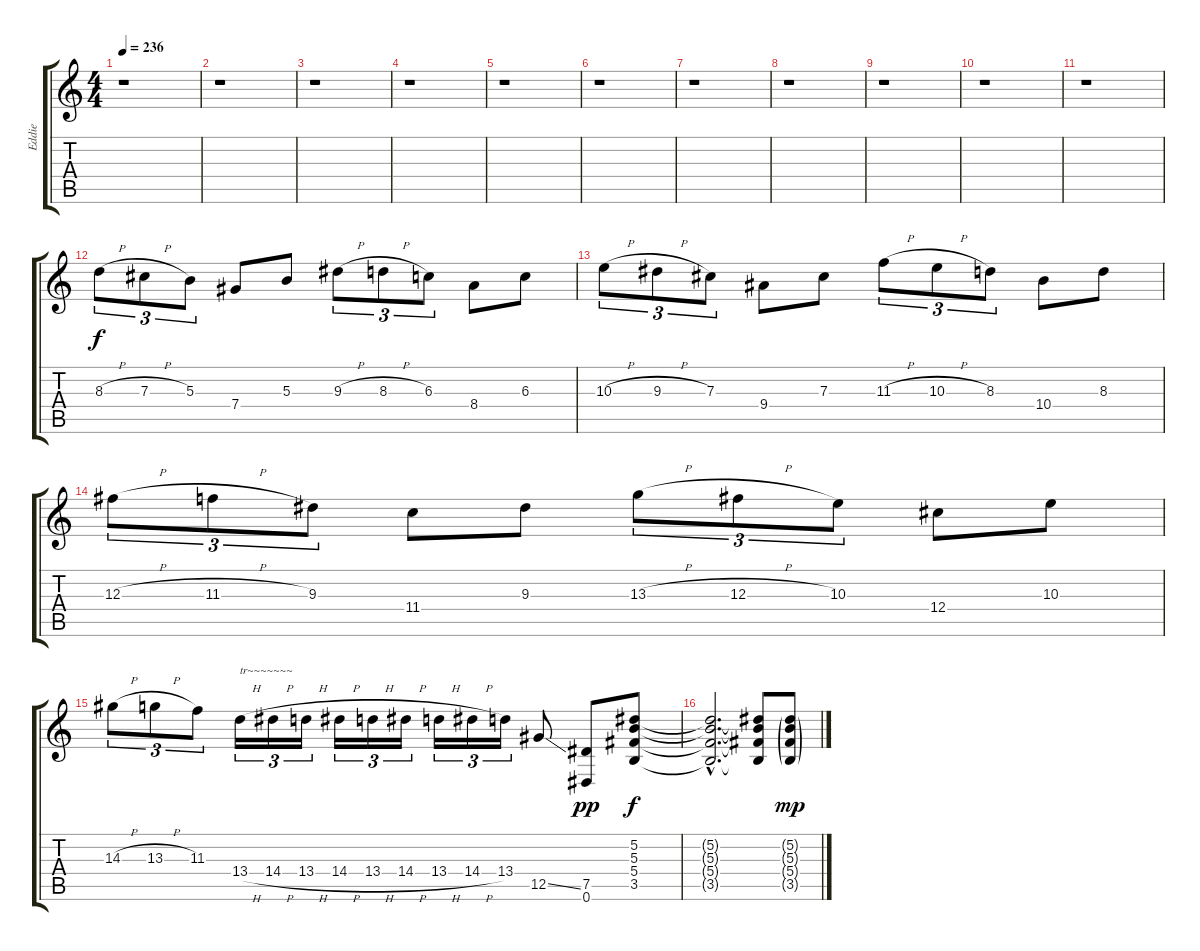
\track ("Eddie" "Eddie") {instrument distortionguitar}
\staff {score tabs}
\tuning (Eb4 Bb3 Gb3 Db3 Ab2 Eb2) {hide}
\ts (4 4)
\tempo 236
\clef g2
\ks c
r.1{dy f} |
r.1 |
r.1 |
r.1 |
r.1 |
r.1 |
r.1 |
r.1 |
r.1 |
r.1 |
r.1 |
8.3{h}.8{tu (3 2)} 7.3{h}.8{tu (3 2)} 5.3.8{tu (3 2)} 7.4.8 5.3.8 9.3{h}.8{tu (3 2)} 8.3{h}.8{tu (3 2)} 6.3.8{tu (3 2)} 8.4.8 6.3.8 |
10.3{h}.8{tu (3 2)} 9.3{h}.8{tu (3 2)} 7.3.8{tu (3 2)} 9.4.8 7.3.8 11.3{h}.8{tu (3 2)} 10.3{h}.8{tu (3 2)} 8.3.8{tu (3 2)} 10.4.8 8.3.8 |
12.3{h}.8{tu (3 2)} 11.3{h}.8{tu (3 2)} 9.3.8{tu (3 2)} 11.4.8 9.3.8 13.3{h}.8{tu (3 2)} 12.3{h}.8{tu (3 2)} 10.3.8{tu (3 2)} 12.4.8 10.3.8 |
14.3{h}.8{tu (3 2)} 13.3{h}.8{tu (3 2)} 11.3.8{tu (3 2)} 13.4{h}.16{tu (3 2) txt "tr~~~~~~~"} 14.4{h}.16{tu (3 2)} 13.4{h}.16{tu (3 2)} 14.4{h}.16{tu (3 2)} 13.4{h}.16{tu (3 2)} 14.4{h}.16{tu (3 2)} 13.4{h}.16{tu (3 2)} 14.4{h}.16{tu (3 2)} 13.4.16{tu (3 2)} 12.5{ss}.8 (7.5 0.6).8{dy pp} (5.2 5.3 5.4 3.5).8{dy f} |
(5.2{hac t} 5.3{hac t} 5.4{hac t} 3.5{hac t}).2{d} (5.2{t} 5.3{t} 5.4{t} 3.5{t}).8 (5.2{ss g} 5.3{ss g} 5.4{ss g} 3.5{g}).8{dy mp}
